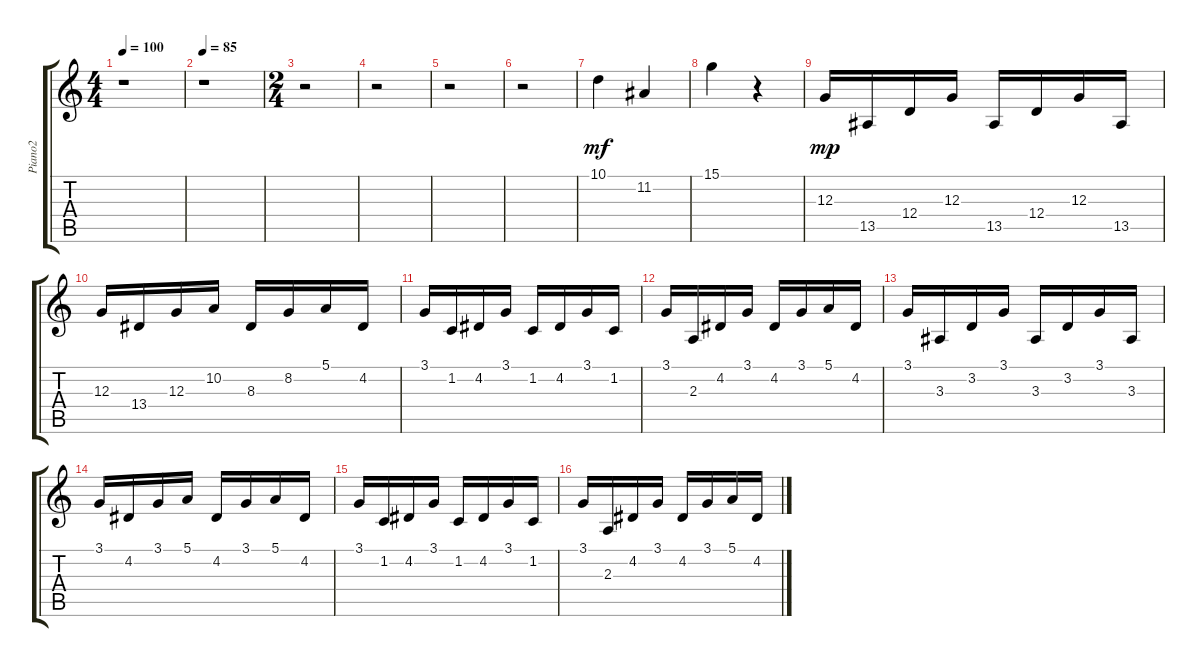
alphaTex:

\track ("Piano2" "Piano2") {instrument electricgrandpiano}
\staff {score tabs}
\tuning (E4 B3 G3 D3 A2 E2) {hide}
\ts (4 4)
\tempo 100
\clef g2
\ks c
r.1{dy mf instrument electricgrandpiano} |
\tempo 85
r.1 |
\ts (2 4)
r.2 |
r.2 |
r.2 |
r.2 |
10.1.4 11.2.4 |
15.1.4 r.4 |
12.3.16{dy mp} 13.5.16 12.4.16 12.3.16 13.5.16 12.4.16 12.3.16 13.5.16 |
12.3.16 13.4.16 12.3.16 10.2.16 8.3.16 8.2.16 5.1.16 4.2.16 |
3.1.16 1.2.16 4.2.16 3.1.16 1.2.16 4.2.16 3.1.16 1.2.16 |
3.1.16 2.3.16 4.2.16 3.1.16 4.2.16 3.1.16 5.1.16 4.2.16 |
3.1.16 3.3.16 3.2.16 3.1.16 3.3.16 3.2.16 3.1.16 3.3.16 |
3.1.16 4.2.16 3.1.16 5.1.16 4.2.16 3.1.16 5.1.16 4.2.16 |
3.1.16 1.2.16 4.2.16 3.1.16 1.2.16 4.2.16 3.1.16 1.2.16 |
3.1.16 2.3.16 4.2.16 3.1.16 4.2.16 3.1.16 5.1.16 4.2.16
